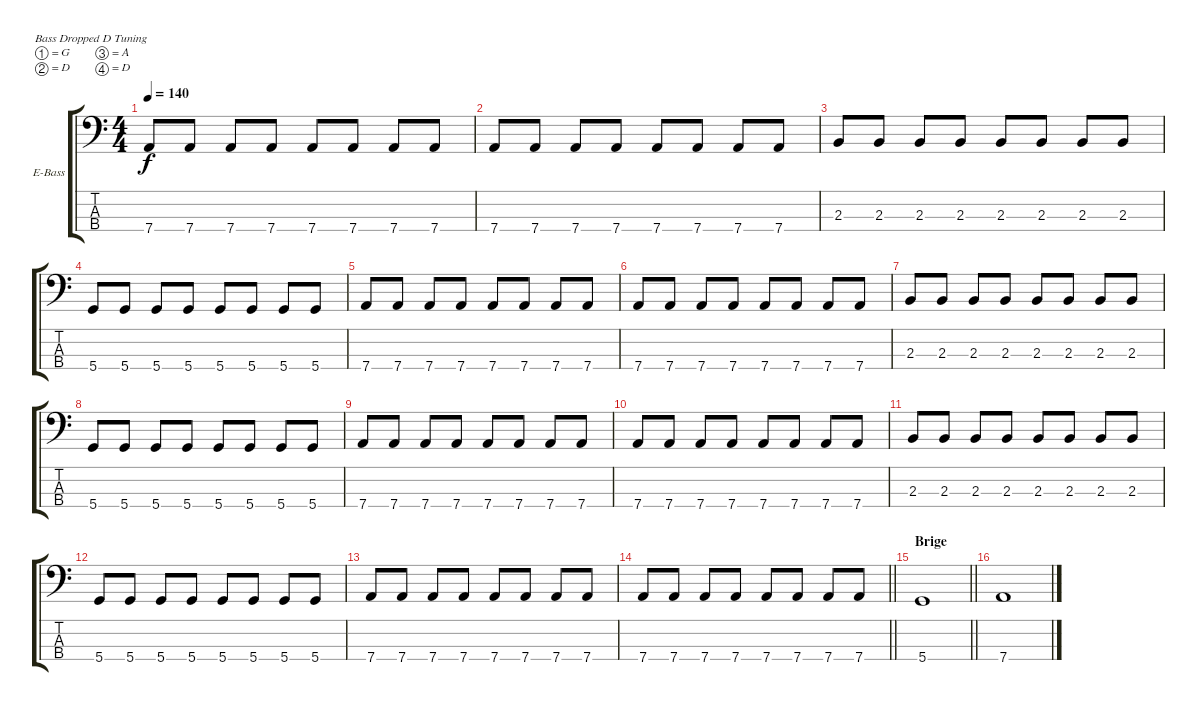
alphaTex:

\bracketExtendMode groupsimilarinstruments
\firstSystemTrackNameOrientation horizontal
\otherSystemsTrackNameOrientation horizontal
\track ("Bass" "E-Bass") {instrument electricbassfinger}
\staff {score tabs}
\tuning (G2 D2 A1 D1)
\ts (4 4)
\tempo 140
\clef f4
\ks c
7.4.8{dy f} 7.4.8 7.4.8 7.4.8 7.4.8 7.4.8 7.4.8 7.4.8 |
7.4.8 7.4.8 7.4.8 7.4.8 7.4.8 7.4.8 7.4.8 7.4.8 |
2.3.8 2.3.8 2.3.8 2.3.8 2.3.8 2.3.8 2.3.8 2.3.8 |
5.4.8 5.4.8 5.4.8 5.4.8 5.4.8 5.4.8 5.4.8 5.4.8 |
7.4.8 7.4.8 7.4.8 7.4.8 7.4.8 7.4.8 7.4.8 7.4.8 |
7.4.8 7.4.8 7.4.8 7.4.8 7.4.8 7.4.8 7.4.8 7.4.8 |
2.3.8 2.3.8 2.3.8 2.3.8 2.3.8 2.3.8 2.3.8 2.3.8 |
5.4.8 5.4.8 5.4.8 5.4.8 5.4.8 5.4.8 5.4.8 5.4.8 |
7.4.8 7.4.8 7.4.8 7.4.8 7.4.8 7.4.8 7.4.8 7.4.8 |
7.4.8 7.4.8 7.4.8 7.4.8 7.4.8 7.4.8 7.4.8 7.4.8 |
2.3.8 2.3.8 2.3.8 2.3.8 2.3.8 2.3.8 2.3.8 2.3.8 |
5.4.8 5.4.8 5.4.8 5.4.8 5.4.8 5.4.8 5.4.8 5.4.8 |
7.4.8 7.4.8 7.4.8 7.4.8 7.4.8 7.4.8 7.4.8 7.4.8 |
\barLineRight lightlight
7.4.8 7.4.8 7.4.8 7.4.8 7.4.8 7.4.8 7.4.8 7.4.8 |
\section ("" "Brige")
\barLineRight lightlight
5.4.1 |
7.4.1
